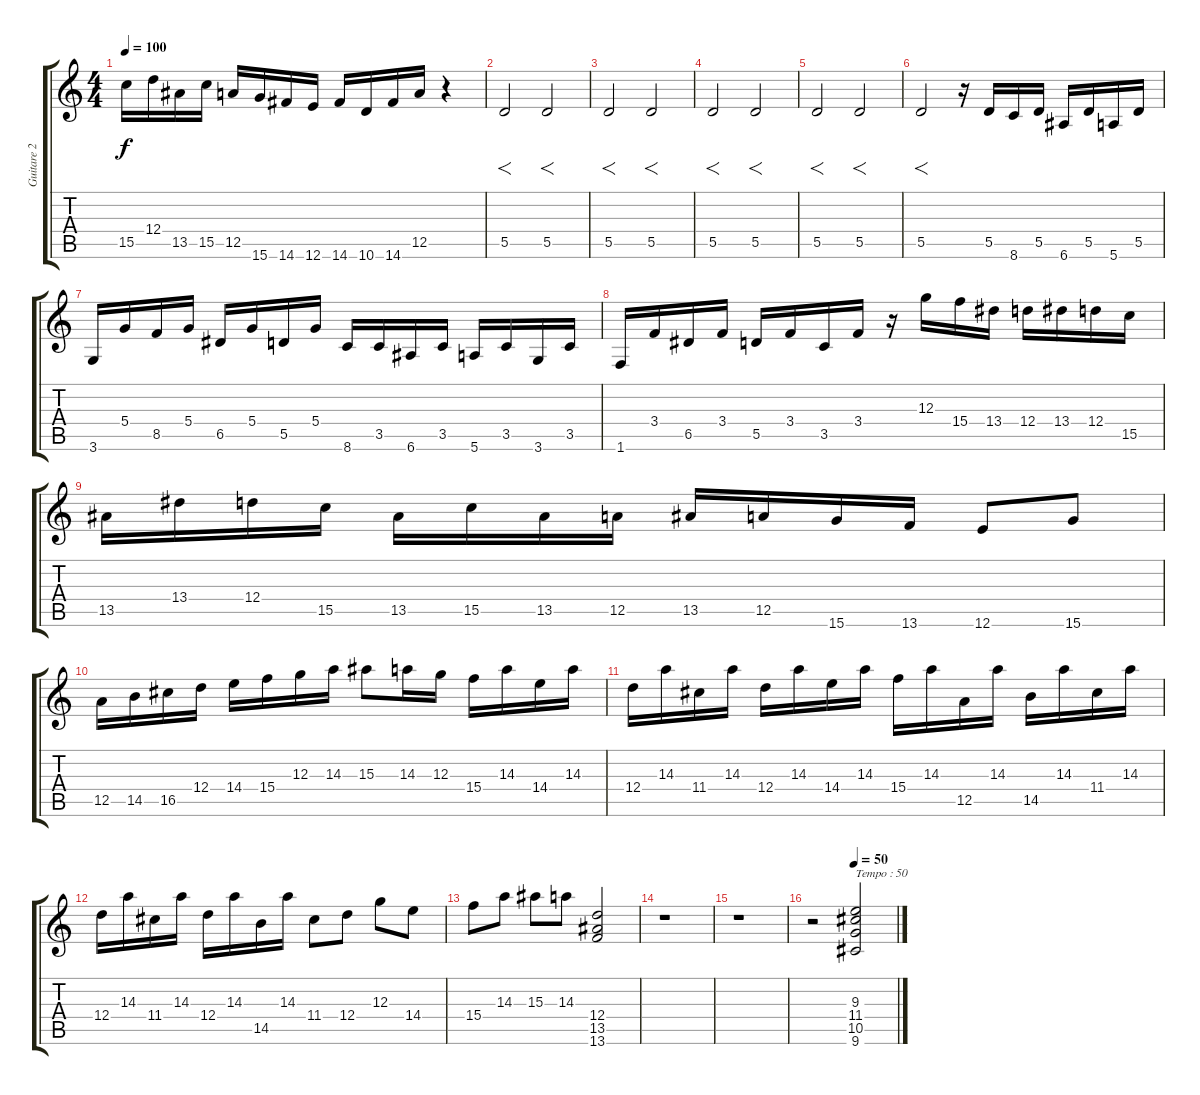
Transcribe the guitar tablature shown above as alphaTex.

\track ("Guitare 2" "Guitare 2") {instrument overdrivenguitar}
\staff {score tabs}
\tuning (E4 B3 G3 D3 A2 E2) {hide}
\ts (4 4)
\tempo 100
\clef g2
\ks c
15.5.16{dy f} 12.4.16 13.5.16 15.5.16 12.5.16 15.6.16 14.6.16 12.6.16 14.6.16 10.6.16 14.6.16 12.5.16 r.4 |
5.5.2{f} 5.5.2{f} |
5.5.2{f} 5.5.2{f} |
5.5.2{f} 5.5.2{f} |
5.5.2{f} 5.5.2{f} |
5.5.2{f} r.16 5.5.16 8.6.16 5.5.16 6.6.16 5.5.16 5.6.16 5.5.16 |
3.6.16 5.4.16 8.5.16 5.4.16 6.5.16 5.4.16 5.5.16 5.4.16 8.6.16 3.5.16 6.6.16 3.5.16 5.6.16 3.5.16 3.6.16 3.5.16 |
1.6.16 3.4.16 6.5.16 3.4.16 5.5.16 3.4.16 3.5.16 3.4.16 r.16 12.3.16 15.4.16 13.4.16 12.4.16 13.4.16 12.4.16 15.5.16 |
13.5.16 13.4.16 12.4.16 15.5.16 13.5.16 15.5.16 13.5.16 12.5.16 13.5.16 12.5.16 15.6.16 13.6.16 12.6.8 15.6.8 |
12.5.16 14.5.16 16.5.16 12.4.16 14.4.16 15.4.16 12.3.16 14.3.16 15.3.8 14.3.16 12.3.16 15.4.16 14.3.16 14.4.16 14.3.16 |
12.4.16 14.3.16 11.4.16 14.3.16 12.4.16 14.3.16 14.4.16 14.3.16 15.4.16 14.3.16 12.5.16 14.3.16 14.5.16 14.3.16 11.4.16 14.3.16 |
12.4.16 14.3.16 11.4.16 14.3.16 12.4.16 14.3.16 14.5.16 14.3.16 11.4.8 12.4.8 12.3.8 14.4.8 |
15.4.8 14.3.8 15.3.8 14.3.8 (12.4 13.5 13.6).2 |
r.1 |
r.1 |
\tempo (50 0.5)
r.2 (9.3 11.4 10.5 9.6).2{txt "Tempo : 50"}
